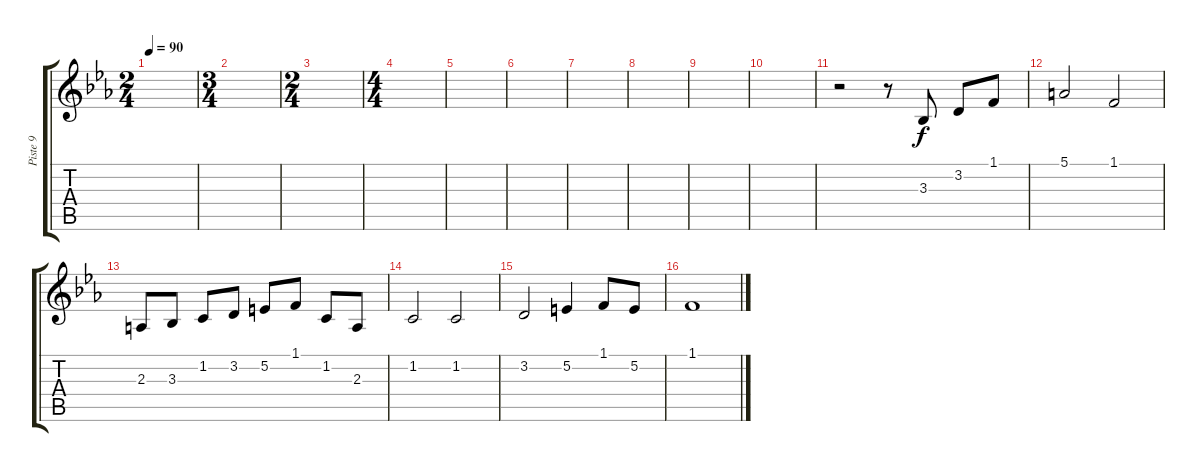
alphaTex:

\track ("Piste 9" "Piste 9") {instrument brasssection}
\staff {score tabs}
\tuning (E4 B3 G3 D3 A2 E2) {hide}
\ts (2 4)
\tempo 90
\clef g2
\ks eb
|
\ts (3 4)
|
\ts (2 4)
|
\ts (4 4)
|
|
|
|
|
|
|
r.2 r.8 3.3.8 3.2.8 1.1.8 |
5.1.2 1.1.2 |
2.3.8 3.3.8 1.2.8 3.2.8 5.2.8 1.1.8 1.2.8 2.3.8 |
1.2.2 1.2.2 |
3.2.2 5.2.4 1.1.8 5.2.8 |
1.1.1
